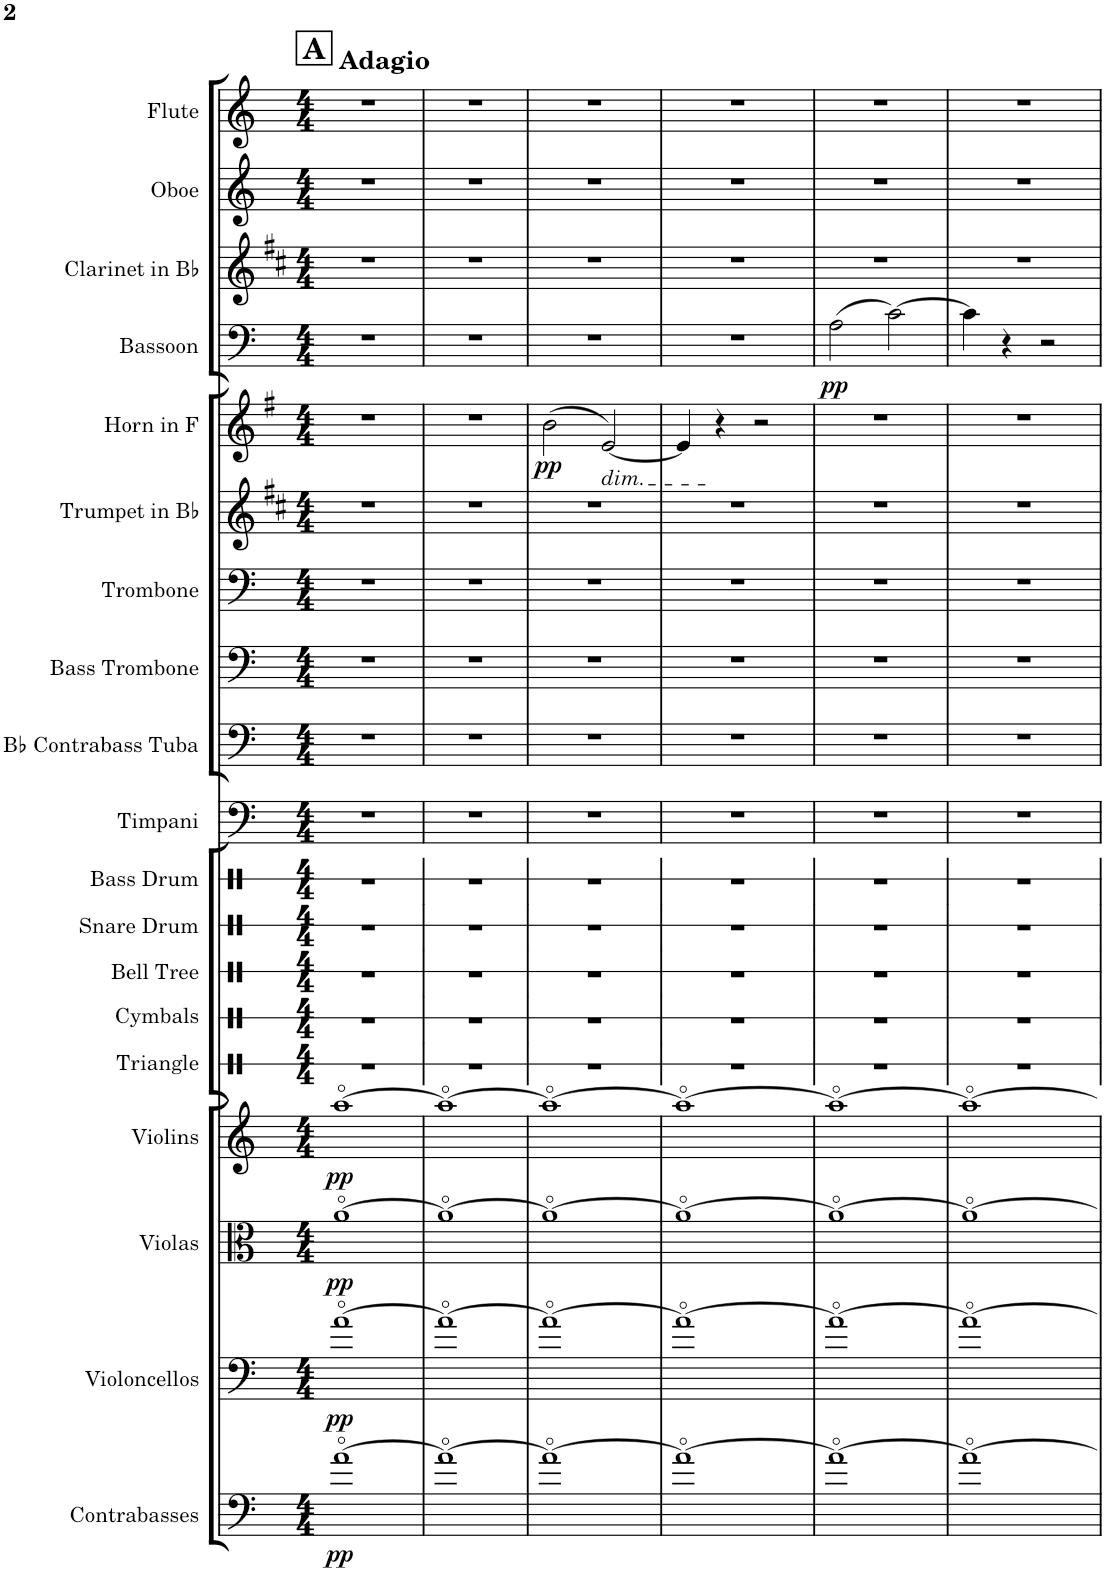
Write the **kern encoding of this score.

**kern	**dynam	**kern	**dynam	**kern	**dynam	**kern	**dynam	**kern	**kern	**kern	**kern	**kern	**kern	**kern	**kern	**kern	**kern	**kern	**dynam	**kern	**dynam	**kern	**kern	**kern
*part19	*part19	*part18	*part18	*part17	*part17	*part16	*part16	*part15	*part14	*part13	*part12	*part11	*part10	*part9	*part8	*part7	*part6	*part5	*part5	*part4	*part4	*part3	*part2	*part1
*staff19	*staff19	*staff18	*staff18	*staff17	*staff17	*staff16	*staff16	*staff15	*staff14	*staff13	*staff12	*staff11	*staff10	*staff9	*staff8	*staff7	*staff6	*staff5	*staff5	*staff4	*staff4	*staff3	*staff2	*staff1
*I"Contrabasses	*	*I"Violoncellos	*	*I"Violas	*	*I"Violins	*	*I"Triangle	*I"Cymbals	*I"Bell Tree	*I"Snare Drum	*I"Bass Drum	*I"Timpani	*I"Bb Contrabass Tuba	*I"Bass Trombone	*I"Trombone	*I"Trumpet in Bb	*I"Horn in F	*	*I"Bassoon	*	*I"Clarinet in Bb	*I"Oboe	*I"Flute
*I'Cbs.	*	*I'Vcs.	*	*I'Vlas.	*	*I'Vlns.	*	*I'Trgl.	*I'Cym.	*I'Be. Tr.	*I'SD	*I'BD	*I'Timp.	*I'Bb Cb. Tb.	*I'B. Tbn.	*I'Tbn.	*I'Tpt. in Bb	*I'Hn. in F	*	*I'Bsn.	*	*I'Cl. in Bb	*I'Ob.	*I'Fl.
*	*	*	*	*	*	*	*	*stria1	*stria1	*stria1	*stria1	*stria1	*	*	*	*	*	*	*	*	*	*	*	*
*clefF4	*	*clefF4	*	*clefC3	*	*clefG2	*	*clefX	*clefX	*clefX	*clefX	*clefX	*clefF4	*clefF4	*clefF4	*clefF4	*clefG2	*clefG2	*	*clefF4	*	*clefG2	*clefG2	*clefG2
*Trd7c12	*	*	*	*	*	*	*	*	*	*	*	*	*	*	*	*	*Trd1c2	*Trd4c7	*	*	*	*Trd1c2	*	*
*k[]	*	*k[]	*	*k[]	*	*k[]	*	*k[]	*k[]	*k[]	*k[]	*k[]	*k[]	*k[]	*k[]	*k[]	*k[f#c#]	*k[f#]	*	*k[]	*	*k[f#c#]	*k[]	*k[]
*M4/4	*	*M4/4	*	*M4/4	*	*M4/4	*	*M4/4	*M4/4	*M4/4	*M4/4	*M4/4	*M4/4	*M4/4	*M4/4	*M4/4	*M4/4	*M4/4	*	*M4/4	*	*M4/4	*M4/4	*M4/4
!!LO:REH:place=s1:a:B:cj:fs=14:t=A
=1	=1	=1	=1	=1	=1	=1	=1	=1	=1	=1	=1	=1	=1	=1	=1	=1	=1	=1	=1	=1	=1	=1	=1	=1
!	!	!	!	!	!	!	!	!	!	!	!	!	!	!	!	!	!	!	!	!	!	!	!	!LO:TX:a:B:t=Adagio
!	!LO:DY:b	!	!LO:DY:b	!	!LO:DY:b	!	!LO:DY:b	!	!	!	!	!	!	!	!	!	!	!	!	!	!	!	!	!
[1a	pp	[1a	pp	[1a	pp	[1aa	pp	1r	1r	1r	1r	1r	1r	1r	1r	1r	1r	1r	.	1r	.	1r	1r	1r
=2	=2	=2	=2	=2	=2	=2	=2	=2	=2	=2	=2	=2	=2	=2	=2	=2	=2	=2	=2	=2	=2	=2	=2	=2
1a_	.	1a_	.	1a_	.	1aa_	.	1r	1r	1r	1r	1r	1r	1r	1r	1r	1r	1r	.	1r	.	1r	1r	1r
=3	=3	=3	=3	=3	=3	=3	=3	=3	=3	=3	=3	=3	=3	=3	=3	=3	=3	=3	=3	=3	=3	=3	=3	=3
!	!	!	!	!	!	!	!	!	!	!	!	!	!	!	!	!	!	!	!LO:DY:b	!	!	!	!	!
1a_	.	1a_	.	1a_	.	1aa_	.	1r	1r	1r	1r	1r	1r	1r	1r	1r	1r	(2b\	pp	1r	.	1r	1r	1r
!	!	!	!	!	!	!	!	!	!	!	!	!	!	!	!	!	!	!LO:TX:b:i:t=dim.	!	!	!	!	!	!
.	.	.	.	.	.	.	.	.	.	.	.	.	.	.	.	.	.	[2e/)	.	.	.	.	.	.
=4	=4	=4	=4	=4	=4	=4	=4	=4	=4	=4	=4	=4	=4	=4	=4	=4	=4	=4	=4	=4	=4	=4	=4	=4
1a_	.	1a_	.	1a_	.	1aa_	.	1r	1r	1r	1r	1r	1r	1r	1r	1r	1r	4e/]	.	1r	.	1r	1r	1r
.	.	.	.	.	.	.	.	.	.	.	.	.	.	.	.	.	.	4r	.	.	.	.	.	.
.	.	.	.	.	.	.	.	.	.	.	.	.	.	.	.	.	.	2r	.	.	.	.	.	.
=5	=5	=5	=5	=5	=5	=5	=5	=5	=5	=5	=5	=5	=5	=5	=5	=5	=5	=5	=5	=5	=5	=5	=5	=5
!	!	!	!	!	!	!	!	!	!	!	!	!	!	!	!	!	!	!	!	!	!LO:DY:b	!	!	!
1a_	.	1a_	.	1a_	.	1aa_	.	1r	1r	1r	1r	1r	1r	1r	1r	1r	1r	1r	.	(2A\	pp	1r	1r	1r
.	.	.	.	.	.	.	.	.	.	.	.	.	.	.	.	.	.	.	.	[2c\)	.	.	.	.
=6	=6	=6	=6	=6	=6	=6	=6	=6	=6	=6	=6	=6	=6	=6	=6	=6	=6	=6	=6	=6	=6	=6	=6	=6
1a_	.	1a_	.	1a_	.	1aa_	.	1r	1r	1r	1r	1r	1r	1r	1r	1r	1r	1r	.	4c\]	.	1r	1r	1r
.	.	.	.	.	.	.	.	.	.	.	.	.	.	.	.	.	.	.	.	4r	.	.	.	.
.	.	.	.	.	.	.	.	.	.	.	.	.	.	.	.	.	.	.	.	2r	.	.	.	.
=	=	=	=	=	=	=	=	=	=	=	=	=	=	=	=	=	=	=	=	=	=	=	=	=
*-	*-	*-	*-	*-	*-	*-	*-	*-	*-	*-	*-	*-	*-	*-	*-	*-	*-	*-	*-	*-	*-	*-	*-	*-
